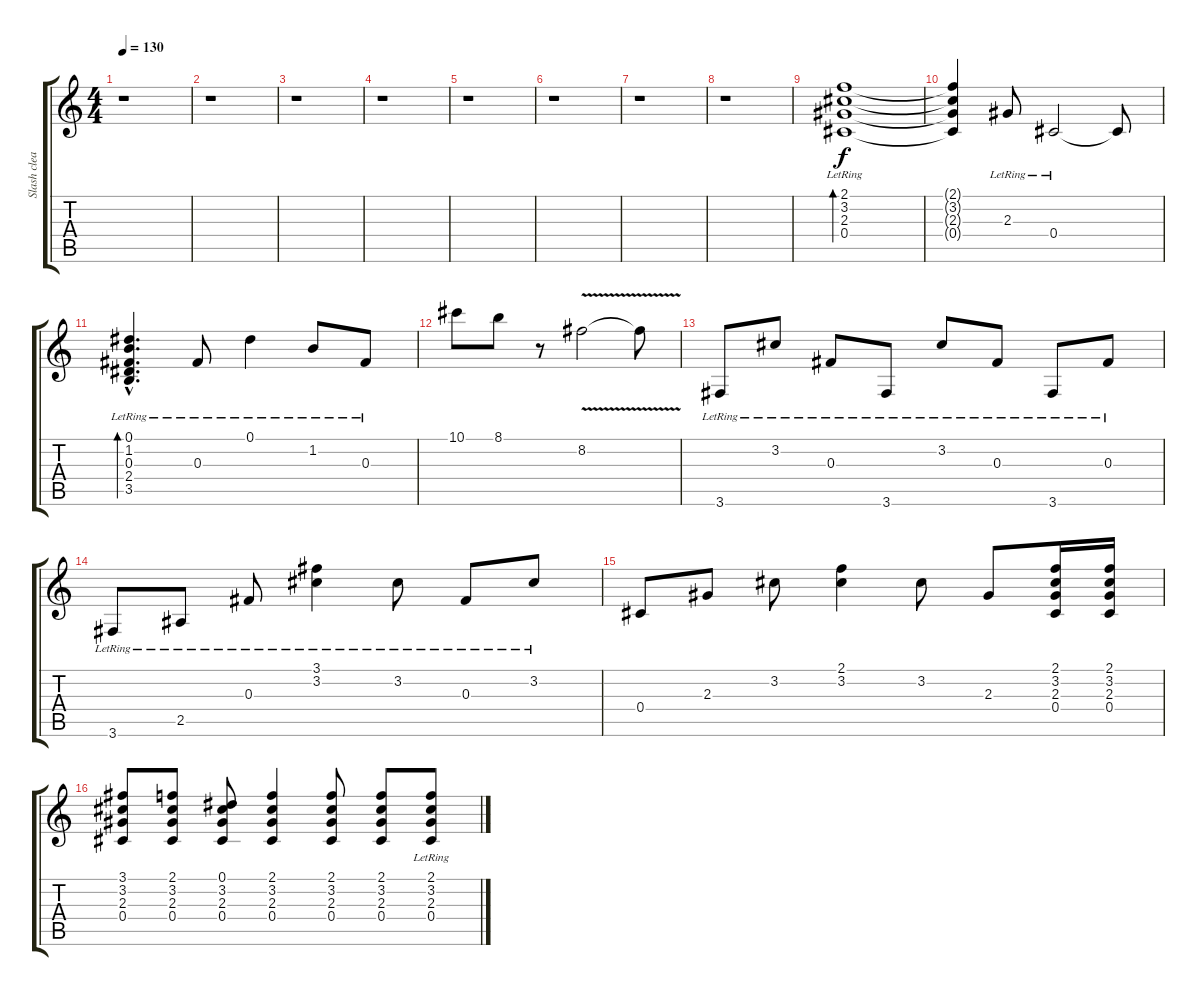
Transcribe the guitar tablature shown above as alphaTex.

\track ("Slash clean" "Slash clea") {instrument electricguitarclean}
\staff {score tabs}
\tuning (Eb4 Bb3 Gb3 Db3 Ab2 Eb2) {hide}
\ts (4 4)
\tempo 130
\clef g2
\ks c
r.1{dy f} |
r.1 |
r.1 |
r.1 |
r.1 |
r.1 |
r.1 |
r.1 |
(2.1{lr} 3.2{lr} 2.3{lr} 0.4{lr}).1{bd 480} |
(2.1{t} 3.2{t} 2.3{t} 0.4{t}).4 2.3{lr}.8 0.4{lr}.2 0.4{t}.8 |
(0.1{hac lr} 1.2{hac lr} 0.3{hac lr} 2.4{hac lr} 3.5{hac lr}).4{d bd 480} 0.3{lr}.8 0.1{lr}.4 1.2{lr}.8 0.3{lr}.8 |
10.1.8 8.1.8 r.8 8.2{v}.2 8.2{t}.8 |
3.6{lr}.8 3.2{lr}.8 0.3{lr}.8 3.6{lr}.8 3.2{lr}.8 0.3{lr}.8 3.6{lr}.8 0.3{lr}.8 |
3.6{lr}.8 2.5{lr}.8 0.3{lr}.8 (3.1{lr} 3.2{lr}).4 3.2{lr}.8 0.3{lr}.8 3.2{lr}.8 |
0.4.8 2.3.8 3.2.8 (2.1 3.2).4 3.2.8 2.3.8 (2.1 3.2 2.3 0.4).16 (2.1 3.2 2.3 0.4).16 |
(3.1 3.2 2.3 0.4).8 (2.1 3.2 2.3 0.4).8 (0.1 3.2 2.3 0.4).8 (2.1 3.2 2.3 0.4).4 (2.1 3.2 2.3 0.4).8 (2.1 3.2 2.3 0.4).8 (2.1{lr} 3.2{lr} 2.3{lr} 0.4{lr}).8
